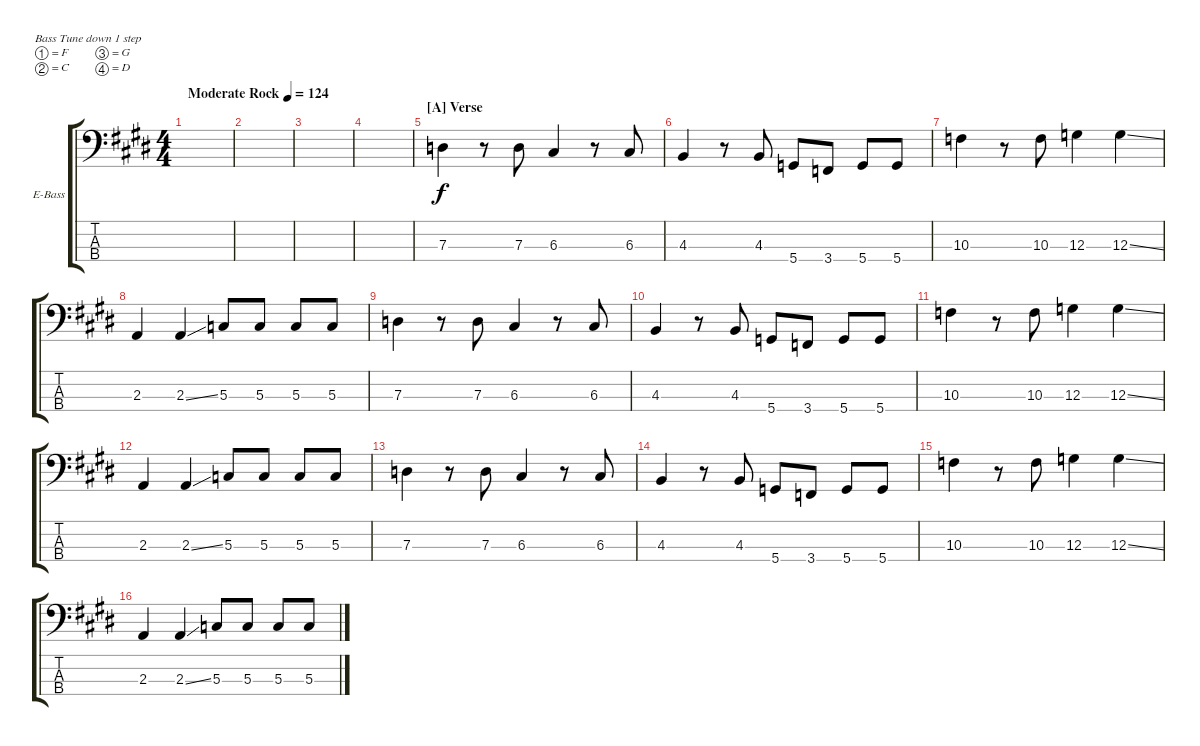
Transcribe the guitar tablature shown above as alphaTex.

\defaultSystemsLayout 4
\bracketExtendMode groupsimilarinstruments
\firstSystemTrackNameOrientation horizontal
\otherSystemsTrackNameOrientation horizontal
\track ("Electric Bass" "E-Bass") {instrument electricbassfinger}
\staff {score tabs}
\tuning (F2 C2 G1 D1)
\ts (4 4)
\tempo (124 "Moderate Rock")
\clef f4
\scale
1.10845
\ks e
|
\scale
0.891551 |
\scale
1.07818 |
\scale
0.921816 |
\section ("A" "Verse")
\scale
1.07818 7.3.4 r.8 7.3.8 6.3.4 r.8 6.3.8 |
\scale
0.921816 4.3.4 r.8 4.3.8 5.4.8 3.4.8 5.4.8 5.4.8 |
\scale
1.07818 10.3.4 r.8 10.3.8 12.3.4 12.3{ss}.4 |
\scale
0.921816 2.3.4 2.3{ss}.4 5.3.8 5.3.8 5.3.8 5.3.8 |
\scale
1.07818 7.3.4 r.8 7.3.8 6.3.4 r.8 6.3.8 |
\scale
0.921816 4.3.4 r.8 4.3.8 5.4.8 3.4.8 5.4.8 5.4.8 |
\scale
1.07818 10.3.4 r.8 10.3.8 12.3.4 12.3{ss}.4 |
\scale
0.921816 2.3.4 2.3{ss}.4 5.3.8 5.3.8 5.3.8 5.3.8 |
\scale
1.07818 7.3.4 r.8 7.3.8 6.3.4 r.8 6.3.8 |
\scale
0.921816 4.3.4 r.8 4.3.8 5.4.8 3.4.8 5.4.8 5.4.8 |
\scale
1.07818 10.3.4 r.8 10.3.8 12.3.4 12.3{ss}.4 |
\scale
0.921816 2.3.4 2.3{ss}.4 5.3.8 5.3.8 5.3.8 5.3.8
